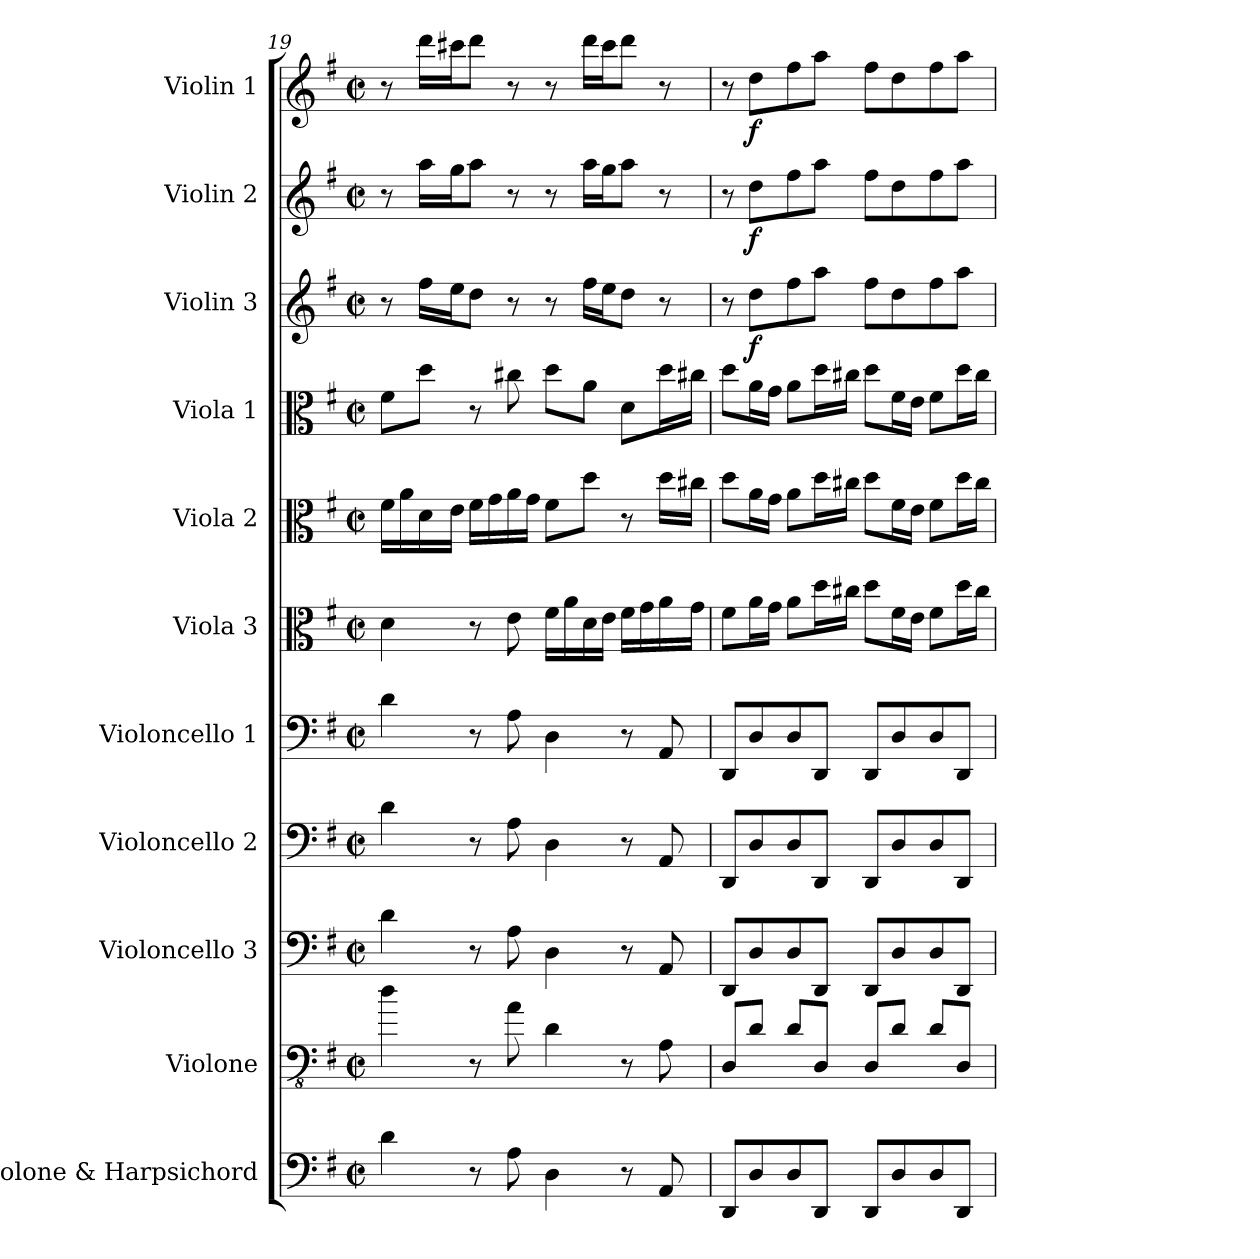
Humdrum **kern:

**kern	**kern	**kern	**kern	**kern	**kern	**kern	**kern	**kern	**dynam	**kern	**dynam	**kern	**dynam
*part11	*part10	*part9	*part8	*part7	*part6	*part5	*part4	*part3	*part3	*part2	*part2	*part1	*part1
*staff11	*staff10	*staff9	*staff8	*staff7	*staff6	*staff5	*staff4	*staff3	*staff3	*staff2	*staff2	*staff1	*staff1
*I"Violone &amp; Harpsichord	*I"Violone	*I"Violoncello 3	*I"Violoncello 2	*I"Violoncello 1	*I"Viola 3	*I"Viola 2	*I"Viola 1	*I"Violin 3	*	*I"Violin 2	*	*I"Violin 1	*
*I'Vne. &amp; Hch.	*I'Vne.	*I'Vc. 3	*I'Vc. 2	*I'Vc. 1	*I'Vla. 3	*I'Vla. 2	*I'Vla. 1	*I'Vln. 3	*	*I'Vln. 2	*	*I'Vln. 1	*
*clefF4	*clefFv4	*clefF4	*clefF4	*clefF4	*clefC3	*clefC3	*clefC3	*clefG2	*	*clefG2	*	*clefG2	*
*	*ITrd7c12	*	*	*	*	*	*	*	*	*	*	*	*
*k[f#]	*k[f#]	*k[f#]	*k[f#]	*k[f#]	*k[f#]	*k[f#]	*k[f#]	*k[f#]	*	*k[f#]	*	*k[f#]	*
*M4/4	*M4/4	*M4/4	*M4/4	*M4/4	*M4/4	*M4/4	*M4/4	*M4/4	*	*M4/4	*	*M4/4	*
*met(c|)	*met(c|)	*met(c|)	*met(c|)	*met(c|)	*met(c|)	*met(c|)	*met(c|)	*met(c|)	*	*met(c|)	*	*met(c|)	*
=19	=19	=19	=19	=19	=19	=19	=19	=19	=19	=19	=19	=19	=19
4d\	4D	4d\	4d\	4d\	4d\	16f#\LL	8f#\L	8r	.	8r	.	8r	.
.	.	.	.	.	.	16a\	.	.	.	.	.	.	.
.	.	.	.	.	.	16d\	8dd\J	16ff#\LL	.	16aa\LL	.	16ddd\LL	.
.	.	.	.	.	.	16e\JJ	.	16ee\J	.	16gg\J	.	16ccc#X\J	.
8r	8r	8r	8r	8r	8r	16f#\LL	8r	8dd\J	.	8aa\J	.	8ddd\J	.
.	.	.	.	.	.	16g\	.	.	.	.	.	.	.
8A\	8AA	8A\	8A\	8A\	8e\	16a\	8cc#X\	8r	.	8r	.	8r	.
.	.	.	.	.	.	16g\JJ	.	.	.	.	.	.	.
4D\	4DD	4D\	4D\	4D\	16f#\LL	8f#\L	8dd\L	8r	.	8r	.	8r	.
.	.	.	.	.	16a\	.	.	.	.	.	.	.	.
.	.	.	.	.	16d\	8dd\J	8a\J	16ff#\LL	.	16aa\LL	.	16ddd\LL	.
.	.	.	.	.	16e\JJ	.	.	16ee\J	.	16gg\J	.	16ccc#\J	.
8r	8r	8r	8r	8r	16f#\LL	8r	8d\L	8dd\J	.	8aa\J	.	8ddd\J	.
.	.	.	.	.	16g\	.	.	.	.	.	.	.	.
8AA/	8AAA	8AA/	8AA/	8AA/	16a\	16dd\LL	16dd\L	8r	.	8r	.	8r	.
.	.	.	.	.	16g\JJ	16cc#X\JJ	16cc#X\JJ	.	.	.	.	.	.
!!LO:PB:g=z
=20	=20	=20	=20	=20	=20	=20	=20	=20	=20	=20	=20	=20	=20
8DD/L	8DDD/L	8DD/L	8DD/L	8DD/L	8f#\L	8dd\L	8dd\L	8r	.	8r	.	8r	.
!	!	!	!	!	!	!	!	!	!LO:DY:b	!	!LO:DY:b	!	!LO:DY:b
8D/	8DD/J	8D/	8D/	8D/	16a\L	16a\L	16a\L	8dd\L	f	8dd\L	f	8dd\L	f
.	.	.	.	.	16g\JJ	16g\JJ	16g\JJ	.	.	.	.	.	.
8D/	8DD/L	8D/	8D/	8D/	8a\L	8a\L	8a\L	8ff#\	.	8ff#\	.	8ff#\	.
8DD/J	8DDD/J	8DD/J	8DD/J	8DD/J	16dd\L	16dd\L	16dd\L	8aa\J	.	8aa\J	.	8aa\J	.
.	.	.	.	.	16cc#X\JJ	16cc#X\JJ	16cc#X\JJ	.	.	.	.	.	.
8DD/L	8DDD/L	8DD/L	8DD/L	8DD/L	8dd\L	8dd\L	8dd\L	8ff#\L	.	8ff#\L	.	8ff#\L	.
8D/	8DD/J	8D/	8D/	8D/	16f#\L	16f#\L	16f#\L	8dd\	.	8dd\	.	8dd\	.
.	.	.	.	.	16e\JJ	16e\JJ	16e\JJ	.	.	.	.	.	.
8D/	8DD/L	8D/	8D/	8D/	8f#\L	8f#\L	8f#\L	8ff#\	.	8ff#\	.	8ff#\	.
8DD/J	8DDD/J	8DD/J	8DD/J	8DD/J	16dd\L	16dd\L	16dd\L	8aa\J	.	8aa\J	.	8aa\J	.
.	.	.	.	.	16cc#\JJ	16cc#\JJ	16cc#\JJ	.	.	.	.	.	.
=	=	=	=	=	=	=	=	=	=	=	=	=	=
*-	*-	*-	*-	*-	*-	*-	*-	*-	*-	*-	*-	*-	*-
